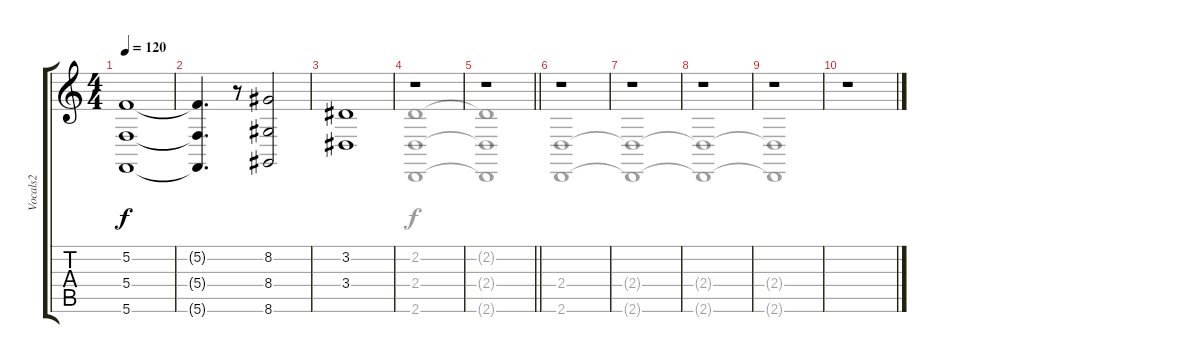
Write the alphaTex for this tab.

\track ("Vocals2" "Vocals2") {instrument stringensemble2}
\staff {score tabs}
\tuning (E4 C4 G3 C3 G2 C2) {hide}
\voice
\ts (4 4)
\tempo 120
\clef g2
\ks c
(5.2 5.4 5.6).1{dy f} |
(5.2{t} 5.4{t} 5.6{t}).4{d} r.8 (8.2 8.4 8.6).2 |
(3.2 3.4).1 |
r.1 |
\barLineRight lightlight
r.1 |
\section ("" "")
r.1 |
r.1 |
r.1 |
r.1 |
r.1
\voice
\clef g2
\ottava regular
\simile none
\ks c
|
|
|
(2.2 2.4 2.6).1 |
\barLineRight lightlight
(2.2{t} 2.4{t} 2.6{t}).1 |
(2.4 2.6).1 |
(2.4{t} 2.6{t}).1 |
(2.4{t} 2.6{t}).1 |
(2.4{t} 2.6{t}).1 |
